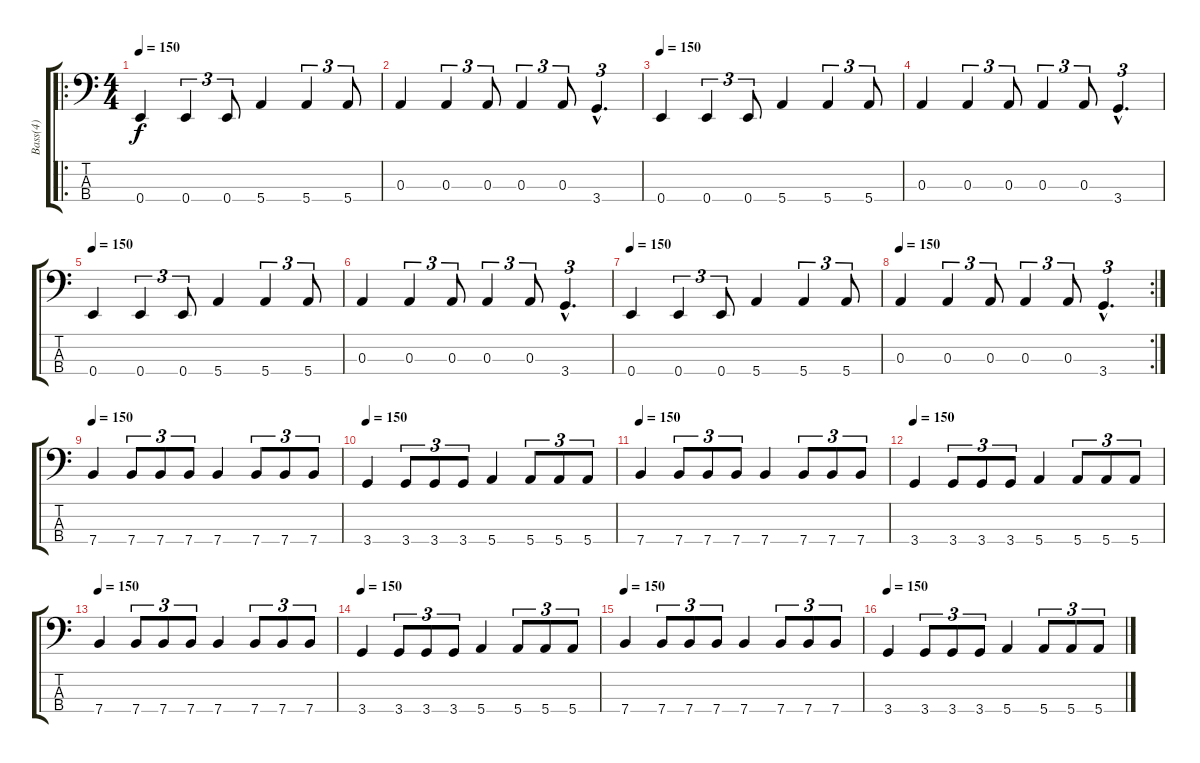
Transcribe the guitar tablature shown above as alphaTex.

\track ("Bass(4)" "Bass(4)") {instrument electricbassfinger}
\staff {score tabs}
\tuning (G2 D2 A1 E1) {hide}
\ro
\ts (4 4)
\tempo 125
\tempo 150
\clef f4
\ks c
0.4.4{dy f} 0.4.4{tu (3 2)} 0.4.8{tu (3 2)} 5.4.4 5.4.4{tu (3 2)} 5.4.8{tu (3 2)} |
0.3.4 0.3.4{tu (3 2)} 0.3.8{tu (3 2)} 0.3.4{tu (3 2)} 0.3.8{tu (3 2)} 3.4{hac}.4{d tu (3 2)} |
\tempo 150
0.4.4 0.4.4{tu (3 2)} 0.4.8{tu (3 2)} 5.4.4 5.4.4{tu (3 2)} 5.4.8{tu (3 2)} |
0.3.4 0.3.4{tu (3 2)} 0.3.8{tu (3 2)} 0.3.4{tu (3 2)} 0.3.8{tu (3 2)} 3.4{hac}.4{d tu (3 2)} |
\tempo 125
\tempo 150
0.4.4 0.4.4{tu (3 2)} 0.4.8{tu (3 2)} 5.4.4 5.4.4{tu (3 2)} 5.4.8{tu (3 2)} |
0.3.4 0.3.4{tu (3 2)} 0.3.8{tu (3 2)} 0.3.4{tu (3 2)} 0.3.8{tu (3 2)} 3.4{hac}.4{d tu (3 2)} |
\tempo 150
0.4.4 0.4.4{tu (3 2)} 0.4.8{tu (3 2)} 5.4.4 5.4.4{tu (3 2)} 5.4.8{tu (3 2)} |
\rc 2
\tempo 150
0.3.4 0.3.4{tu (3 2)} 0.3.8{tu (3 2)} 0.3.4{tu (3 2)} 0.3.8{tu (3 2)} 3.4{hac}.4{d tu (3 2)} |
\tempo 150
7.4.4 7.4.8{tu (3 2)} 7.4.8{tu (3 2)} 7.4.8{tu (3 2)} 7.4.4 7.4.8{tu (3 2)} 7.4.8{tu (3 2)} 7.4.8{tu (3 2)} |
\tempo 150
3.4.4 3.4.8{tu (3 2)} 3.4.8{tu (3 2)} 3.4.8{tu (3 2)} 5.4.4 5.4.8{tu (3 2)} 5.4.8{tu (3 2)} 5.4.8{tu (3 2)} |
\tempo 150
7.4.4 7.4.8{tu (3 2)} 7.4.8{tu (3 2)} 7.4.8{tu (3 2)} 7.4.4 7.4.8{tu (3 2)} 7.4.8{tu (3 2)} 7.4.8{tu (3 2)} |
\tempo 150
3.4.4 3.4.8{tu (3 2)} 3.4.8{tu (3 2)} 3.4.8{tu (3 2)} 5.4.4 5.4.8{tu (3 2)} 5.4.8{tu (3 2)} 5.4.8{tu (3 2)} |
\tempo 150
7.4.4 7.4.8{tu (3 2)} 7.4.8{tu (3 2)} 7.4.8{tu (3 2)} 7.4.4 7.4.8{tu (3 2)} 7.4.8{tu (3 2)} 7.4.8{tu (3 2)} |
\tempo 150
3.4.4 3.4.8{tu (3 2)} 3.4.8{tu (3 2)} 3.4.8{tu (3 2)} 5.4.4 5.4.8{tu (3 2)} 5.4.8{tu (3 2)} 5.4.8{tu (3 2)} |
\tempo 150
7.4.4 7.4.8{tu (3 2)} 7.4.8{tu (3 2)} 7.4.8{tu (3 2)} 7.4.4 7.4.8{tu (3 2)} 7.4.8{tu (3 2)} 7.4.8{tu (3 2)} |
\tempo 150
3.4.4 3.4.8{tu (3 2)} 3.4.8{tu (3 2)} 3.4.8{tu (3 2)} 5.4.4 5.4.8{tu (3 2)} 5.4.8{tu (3 2)} 5.4.8{tu (3 2)}
